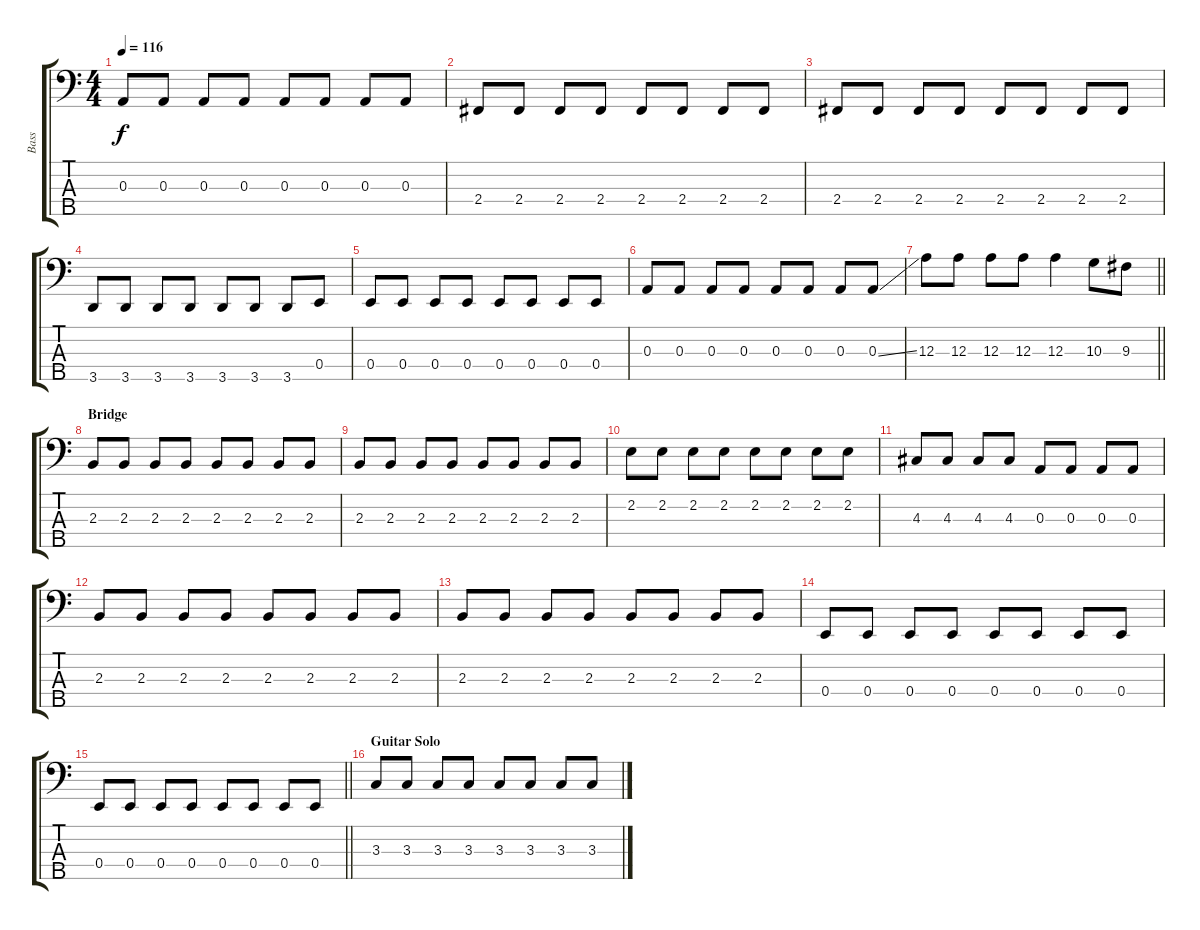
\track ("Bass" "Bass") {instrument electricbasspick}
\staff {score tabs}
\tuning (G2 D2 A1 E1 B0) {hide}
\ts (4 4)
\tempo 116
\clef f4
\ks c
0.3.8{dy f} 0.3.8 0.3.8 0.3.8 0.3.8 0.3.8 0.3.8 0.3.8 |
2.4.8 2.4.8 2.4.8 2.4.8 2.4.8 2.4.8 2.4.8 2.4.8 |
2.4.8 2.4.8 2.4.8 2.4.8 2.4.8 2.4.8 2.4.8 2.4.8 |
3.5.8 3.5.8 3.5.8 3.5.8 3.5.8 3.5.8 3.5.8 0.4.8 |
0.4.8 0.4.8 0.4.8 0.4.8 0.4.8 0.4.8 0.4.8 0.4.8 |
0.3.8 0.3.8 0.3.8 0.3.8 0.3.8 0.3.8 0.3.8 0.3{ss}.8 |
\barLineRight lightlight
12.3.8 12.3.8 12.3.8 12.3.8 12.3.4 10.3.8 9.3.8 |
\section ("" "Bridge")
2.3.8 2.3.8 2.3.8 2.3.8 2.3.8 2.3.8 2.3.8 2.3.8 |
2.3.8 2.3.8 2.3.8 2.3.8 2.3.8 2.3.8 2.3.8 2.3.8 |
2.2.8 2.2.8 2.2.8 2.2.8 2.2.8 2.2.8 2.2.8 2.2.8 |
4.3.8 4.3.8 4.3.8 4.3.8 0.3.8 0.3.8 0.3.8 0.3.8 |
2.3.8 2.3.8 2.3.8 2.3.8 2.3.8 2.3.8 2.3.8 2.3.8 |
2.3.8 2.3.8 2.3.8 2.3.8 2.3.8 2.3.8 2.3.8 2.3.8 |
0.4.8 0.4.8 0.4.8 0.4.8 0.4.8 0.4.8 0.4.8 0.4.8 |
\barLineRight lightlight
0.4.8 0.4.8 0.4.8 0.4.8 0.4.8 0.4.8 0.4.8 0.4.8 |
\section ("" "Guitar Solo")
3.3.8 3.3.8 3.3.8 3.3.8 3.3.8 3.3.8 3.3.8 3.3.8
